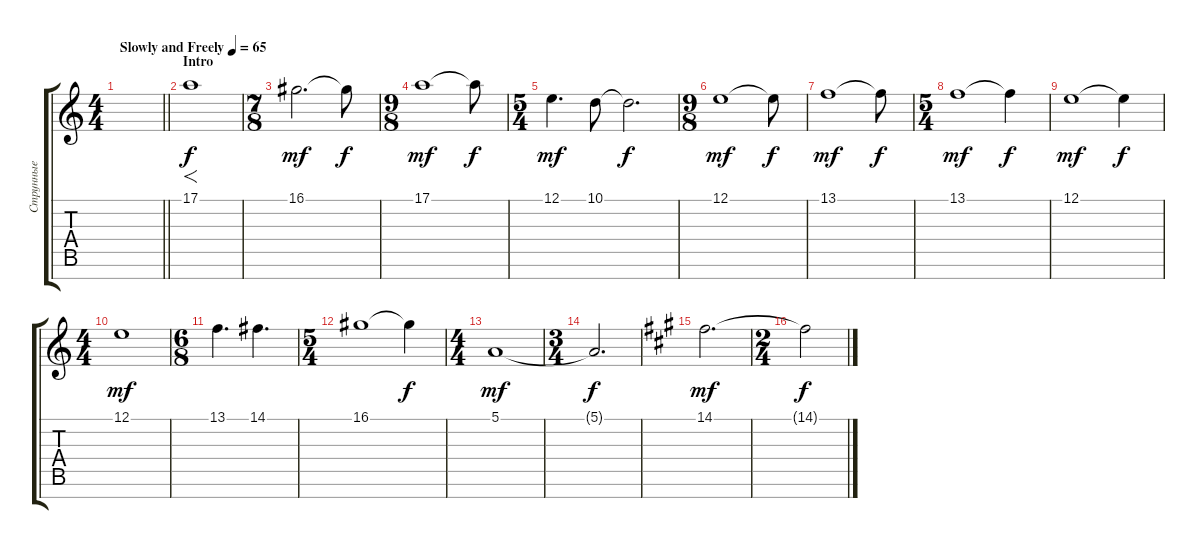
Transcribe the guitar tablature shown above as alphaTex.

\track ("Струнные" "Струнные") {instrument tremolostrings}
\staff {score tabs}
\tuning (E4 B3 G3 D3 A2 E2 B1) {hide}
\ts (4 4)
\tempo (65 "Slowly and Freely")
\clef g2
\barLineRight lightlight
\ks c
|
\section ("" "Intro")
17.1.1{f} |
\ts (7 8)
16.1.2{d dy mf} 16.1{t}.8{dy f} |
\ts (9 8)
17.1.1{dy mf} 17.1{t}.8{dy f} |
\ts (5 4)
12.1.4{d dy mf} 10.1.8 10.1{t}.2{d dy f} |
\ts (9 8)
12.1.1{dy mf} 12.1{t}.8{dy f} |
13.1.1{dy mf} 13.1{t}.8{dy f} |
\ts (5 4)
13.1.1{dy mf} 13.1{t}.4{dy f} |
12.1.1{dy mf} 12.1{t}.4{dy f} |
\ts (4 4)
12.1.1{dy mf} |
\ts (6 8)
13.1.4{d} 14.1.4{d} |
\ts (5 4)
16.1.1 16.1{t}.4{dy f} |
\ts (4 4)
5.1.1{dy mf} |
\ts (3 4)
5.1{t}.2{d dy f} |
\ks f#minor
14.1.2{d dy mf volume 0} |
\ts (2 4)
14.1{t}.2{dy f}
